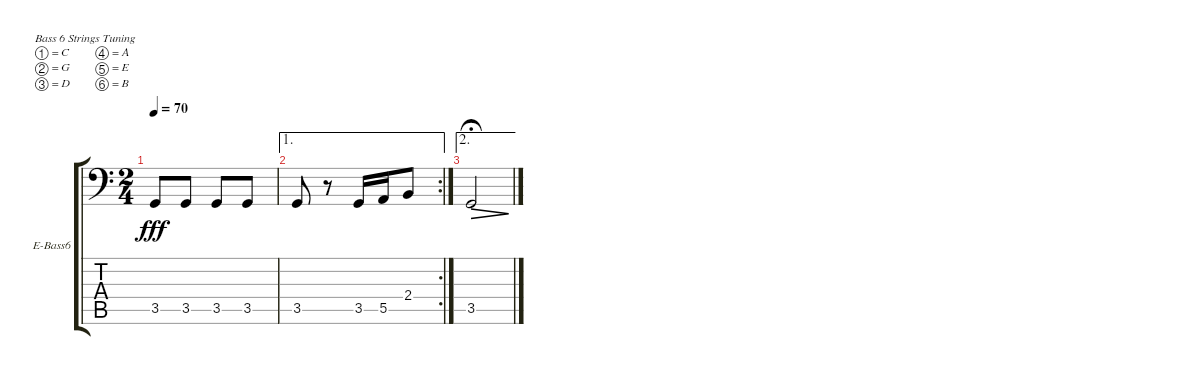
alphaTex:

\defaultSystemsLayout 4
\bracketExtendMode groupsimilarinstruments
\firstSystemTrackNameOrientation horizontal
\otherSystemsTrackNameOrientation horizontal
\track ("Electric Bass" "E-Bass6") {instrument electricbassfinger}
\staff {score tabs}
\tuning (C3 G2 D2 A1 E1 B0)
\ts (2 4)
\tempo 70
\clef f4
\ks c
3.5.8{dy fff} 3.5.8 3.5.8 3.5.8 |
\ae 1
\rc 2
3.5.8 r.8 3.5.16 5.5.16 2.4.8 |
\ae 2
3.5.2{dec fermata (medium 0.04)}
